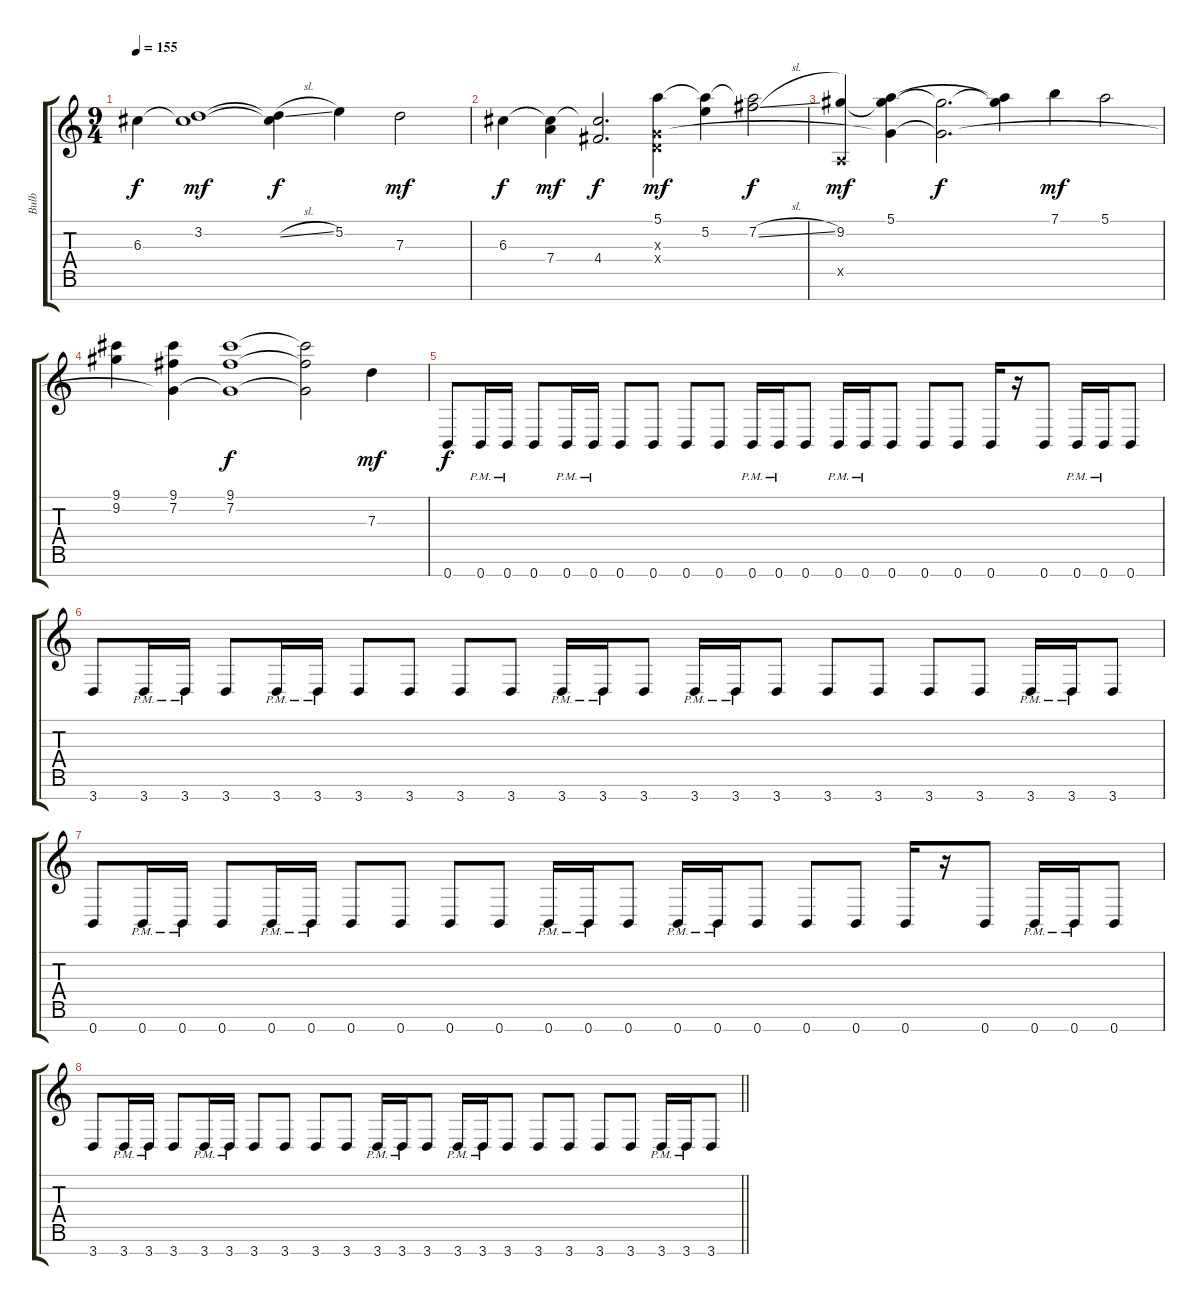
\track ("Bulb" "Bulb") {instrument overdrivenguitar}
\staff {score tabs}
\tuning (E4 B3 G3 D3 A2 D2 B1) {hide}
\ts (9 4)
\tempo 155
\clef g2
\ks c
6.3.4{dy f} (3.2 6.3{t}).1{dy mf} (3.2{sl t} 6.3{t}).4{dy f} 5.2.4 7.3.2{dy mf} |
6.3.4{dy f} (6.3{t} 7.4).4{dy mf} (6.3{t} 4.4).2{d dy f} (5.1 0.3{x} 0.4{x}).4{dy mf} (5.1{t} 5.2).4 (5.1{t} 7.2{sl}).2{dy f} |
(9.2 0.5{x}).4{dy mf} (5.1 9.2{t} 0.3{t}).4 (9.2{t} 0.3{t}).2{d dy f} (5.1{t} 9.2{t}).4 7.1.4{dy mf} 5.1.2 |
(9.1 9.2).4 (9.1 7.2 0.3{t}).4 (9.1 7.2 0.3{t}).1{dy f} (9.1{t} 7.2{t} 0.3{t}).2 7.3.4{dy mf} |
0.7.8{dy f} 0.7{pm}.16 0.7{pm}.16 0.7.8 0.7{pm}.16 0.7{pm}.16 0.7.8 0.7.8 0.7.8 0.7.8 0.7{pm}.16 0.7{pm}.16 0.7.8 0.7{pm}.16 0.7{pm}.16 0.7.8 0.7.8 0.7.8 0.7.16 r.16 0.7.8 0.7{pm}.16 0.7{pm}.16 0.7.8 |
3.7.8 3.7{pm}.16 3.7{pm}.16 3.7.8 3.7{pm}.16 3.7{pm}.16 3.7.8 3.7.8 3.7.8 3.7.8 3.7{pm}.16 3.7{pm}.16 3.7.8 3.7{pm}.16 3.7{pm}.16 3.7.8 3.7.8 3.7.8 3.7.8 3.7.8 3.7{pm}.16 3.7{pm}.16 3.7.8 |
0.7.8 0.7{pm}.16 0.7{pm}.16 0.7.8 0.7{pm}.16 0.7{pm}.16 0.7.8 0.7.8 0.7.8 0.7.8 0.7{pm}.16 0.7{pm}.16 0.7.8 0.7{pm}.16 0.7{pm}.16 0.7.8 0.7.8 0.7.8 0.7.16 r.16 0.7.8 0.7{pm}.16 0.7{pm}.16 0.7.8 |
\barLineRight lightlight
3.7.8 3.7{pm}.16 3.7{pm}.16 3.7.8 3.7{pm}.16 3.7{pm}.16 3.7.8 3.7.8 3.7.8 3.7.8 3.7{pm}.16 3.7{pm}.16 3.7.8 3.7{pm}.16 3.7{pm}.16 3.7.8 3.7.8 3.7.8 3.7.8 3.7.8 3.7{pm}.16 3.7{pm}.16 3.7.8
